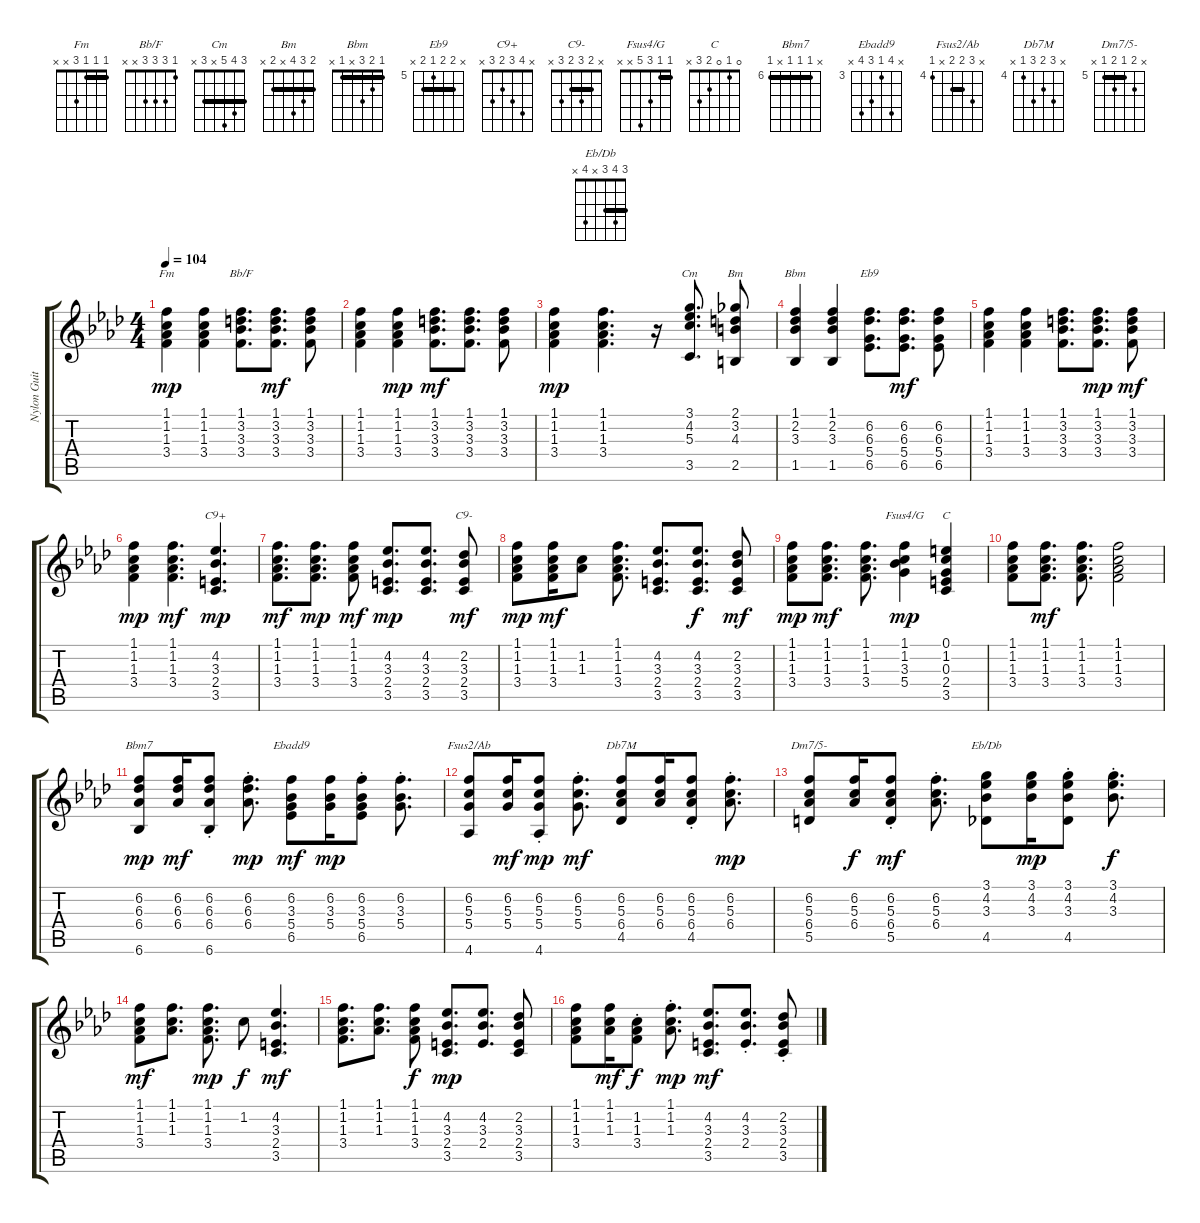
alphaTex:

\track ("Nylon Guitar" "Nylon Guit") {instrument acousticguitarnylon}
\staff {score tabs}
\tuning (E4 B3 G3 D3 A2 E2) {hide}
\chord ("Fm" 1 1 1 3 x x) {barre 1}
\chord ("Bb/F" 1 3 3 3 x x)
\chord ("Cm" 3 4 5 x 3 x) {barre 3}
\chord ("Bm" 2 3 4 x 2 x) {barre 2}
\chord ("Bbm" 1 2 3 x 1 x) {barre 1}
\chord ("Eb9" x 6 6 5 6 x) {firstfret 5 barre 6}
\chord ("C9+" x 4 3 2 3 x)
\chord ("C9-" x 2 3 2 3 x) {barre 2}
\chord ("Fsus4/G" 1 1 3 5 x x) {barre 1}
\chord ("C" 0 1 0 2 3 x)
\chord ("Bbm7" x 6 6 6 x 6) {firstfret 6 barre 6}
\chord ("Ebadd9" x 6 3 5 6 x) {firstfret 3}
\chord ("Fsus2/Ab" x 6 5 5 x 4) {firstfret 4 barre 5}
\chord ("Db7M" x 6 5 6 4 x) {firstfret 4}
\chord ("Dm7/5-" x 6 5 6 5 x) {firstfret 5 barre 5}
\chord ("Eb/Db" 3 4 3 x 4 x) {barre 3}
\ts (4 4)
\tempo 104
\clef g2
\ks ab
(1.1 1.2 1.3 3.4).4{ch "Fm" dy mp} (1.1 1.2 1.3 3.4).4 (1.1 3.2 3.3 3.4).8{d ch "Bb/F"} (1.1 3.2 3.3 3.4).8{d dy mf} (1.1 3.2 3.3 3.4).8 |
(1.1 1.2 1.3 3.4).4 (1.1 1.2 1.3 3.4).4{dy mp} (1.1 3.2 3.3 3.4).8{d dy mf} (1.1 3.2 3.3 3.4).8{d} (1.1 3.2 3.3 3.4).8 |
(1.1 1.2 1.3 3.4).4{dy mp} (1.1 1.2 1.3 3.4).4{d} r.16 (3.1 4.2 5.3 3.5).8{d ch "Cm"} (2.1 3.2 4.3 2.5).8{ch "Bm"} |
(1.1 2.2 3.3 1.5).4{ch "Bbm"} (1.1 2.2 3.3 1.5).4 (6.2 6.3 5.4 6.5).8{d ch "Eb9"} (6.2 6.3 5.4 6.5).8{d dy mf} (6.2 6.3 5.4 6.5).8 |
(1.1 1.2 1.3 3.4).4 (1.1 1.2 1.3 3.4).4 (1.1 3.2 3.3 3.4).8{d} (1.1 3.2 3.3 3.4).8{d dy mp} (1.1 3.2 3.3 3.4).8{dy mf} |
(1.1 1.2 1.3 3.4).4{dy mp} (1.1 1.2 1.3 3.4).4{d dy mf} (4.2 3.3 2.4 3.5).4{d ch "C9+" dy mp} |
(1.1 1.2 1.3 3.4).8{d dy mf} (1.1 1.2 1.3 3.4).8{d dy mp} (1.1 1.2 1.3 3.4).8{dy mf} (4.2 3.3 2.4 3.5).8{d dy mp} (4.2 3.3 2.4 3.5).8{d} (2.2 3.3 2.4 3.5).8{ch "C9-" dy mf} |
(1.1 1.2 1.3 3.4).8{dy mp} (1.1 1.2 1.3 3.4).16{dy mf} (1.2 1.3).8 (1.1 1.2 1.3 3.4).8{d} (4.2 3.3 2.4 3.5).8{d} (4.2 3.3 2.4 3.5).8{d dy f} (2.2 3.3 2.4 3.5).8{dy mf} |
(1.1 1.2 1.3 3.4).8{dy mp} (1.1 1.2 1.3 3.4).8{d dy mf} (1.1 1.2 1.3 3.4).8{d} (1.1 1.2 3.3 5.4).4{ch "Fsus4/G" dy mp} (0.1 1.2 0.3 2.4 3.5).4{ch "C"} |
(1.1 1.2 1.3 3.4).8 (1.1 1.2 1.3 3.4).8{d dy mf} (1.1 1.2 1.3 3.4).8{d} (1.1 1.2 1.3 3.4).2 |
(6.2 6.3 6.4 6.6).8{ch "Bbm7" dy mp} (6.2 6.3 6.4).16{dy mf} (6.2{st} 6.3{st} 6.4 6.6).8 (6.2{st} 6.3{st} 6.4).8{d dy mp} (6.2 3.3 5.4 6.5).8{ch "Ebadd9" dy mf} (6.2 3.3 5.4).16{dy mp} (6.2{st} 3.3{st} 5.4{st} 6.5).8 (6.2{st} 3.3{st} 5.4{st}).8{d} |
(6.2 5.3 5.4 4.6).8{ch "Fsus2/Ab"} (6.2 5.3 5.4).16{dy mf} (6.2{st} 5.3{st} 5.4{st} 4.6).8{dy mp} (6.2{st} 5.3{st} 5.4{st}).8{d dy mf} (6.2 5.3 6.4 4.5).8{ch "Db7M"} (6.2 5.3 6.4).16 (6.2{st} 5.3{st} 6.4{st} 4.5).8 (6.2{st} 5.3{st} 6.4{st}).8{d dy mp} |
(6.2 5.3 6.4 5.5).8{ch "Dm7/5-"} (6.2 5.3 6.4).16{dy f} (6.2{st} 5.3{st} 6.4{st} 5.5).8{dy mf} (6.2{st} 5.3{st} 6.4{st}).8{d} (3.1 4.2 3.3 4.5).8{ch "Eb/Db"} (3.1 4.2 3.3).16{dy mp} (3.1 4.2{st} 3.3{st} 4.5).8 (3.1 4.2{st} 3.3{st}).8{d dy f} |
(1.1 1.2 1.3 3.4).8{dy mf} (1.1 1.2 1.3).8{d} (1.1 1.2 1.3 3.4).8{d dy mp} 1.2.8{dy f} (4.2 3.3 2.4 3.5).4{d dy mf} |
(1.1 1.2 1.3 3.4).8{d} (1.1 1.2 1.3).8{d} (1.1 1.2 1.3 3.4).8{dy f} (4.2 3.3 2.4 3.5).8{d dy mp} (4.2 3.3 2.4).8{d} (2.2 3.3 2.4 3.5).8 |
(1.1 1.2 1.3 3.4).8 (1.1 1.2 1.3).16{dy mf} (1.2 1.3{st} 3.4).8{dy f} (1.1 1.2{st} 1.3{st}).8{d dy mp} (4.2 3.3 2.4 3.5).8{d dy mf} (4.2{st} 3.3{st} 2.4{st}).8{d} (2.2{st} 3.3{st} 2.4{st} 3.5).8
